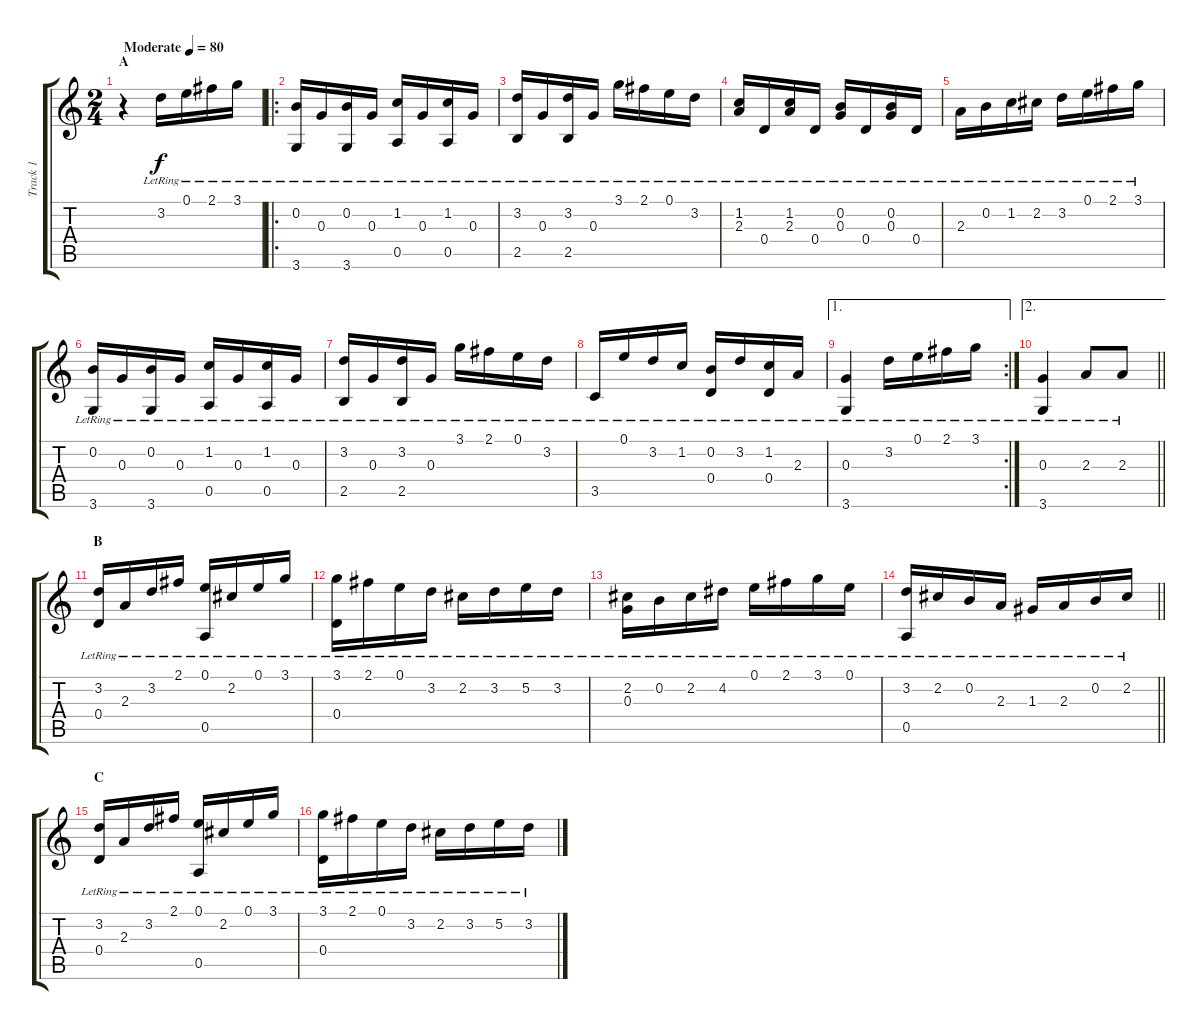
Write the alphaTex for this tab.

\track ("Track 1" "Track 1") {instrument acousticguitarnylon}
\staff {score tabs}
\tuning (E4 B3 G3 D3 A2 E2) {hide}
\ts (2 4)
\section ("" "A")
\tempo (80 "Moderate")
\clef g2
\ks c
r.4{dy f instrument acousticguitarnylon} 3.2{lr}.16 0.1{lr}.16 2.1{lr}.16 3.1{lr}.16 |
\ro
(0.2{lr} 3.6{lr}).16 0.3{lr}.16 (0.2{lr} 3.6{lr}).16 0.3{lr}.16 (1.2{lr} 0.5{lr}).16 0.3{lr}.16 (1.2{lr} 0.5{lr}).16 0.3{lr}.16 |
(3.2{lr} 2.5{lr}).16 0.3{lr}.16 (3.2{lr} 2.5{lr}).16 0.3{lr}.16 3.1{lr}.16 2.1{lr}.16 0.1{lr}.16 3.2{lr}.16 |
(1.2{lr} 2.3{lr}).16 0.4{lr}.16 (1.2{lr} 2.3{lr}).16 0.4{lr}.16 (0.2{lr} 0.3{lr}).16 0.4{lr}.16 (0.2{lr} 0.3{lr}).16 0.4{lr}.16 |
2.3{lr}.16 0.2{lr}.16 1.2{lr}.16 2.2{lr}.16 3.2{lr}.16 0.1{lr}.16 2.1{lr}.16 3.1{lr}.16 |
(0.2{lr} 3.6{lr}).16 0.3{lr}.16 (0.2{lr} 3.6{lr}).16 0.3{lr}.16 (1.2{lr} 0.5{lr}).16 0.3{lr}.16 (1.2{lr} 0.5{lr}).16 0.3{lr}.16 |
(3.2{lr} 2.5{lr}).16 0.3{lr}.16 (3.2{lr} 2.5{lr}).16 0.3{lr}.16 3.1{lr}.16 2.1{lr}.16 0.1{lr}.16 3.2{lr}.16 |
3.5{lr}.16 0.1{lr}.16 3.2{lr}.16 1.2{lr}.16 (0.2{lr} 0.4{lr}).16 3.2{lr}.16 (1.2{lr} 0.4{lr}).16 2.3{lr}.16 |
\ae 1
\rc 2
(0.3{lr} 3.6{lr}).4 3.2{lr}.16 0.1{lr}.16 2.1{lr}.16 3.1{lr}.16 |
\ae 2
\barLineRight lightlight
(0.3{lr} 3.6{lr}).4 2.3{lr}.8 2.3{lr}.8 |
\section ("" "B")
(3.2{lr} 0.4{lr}).16 2.3{lr}.16 3.2{lr}.16 2.1{lr}.16 (0.1{lr} 0.5{lr}).16 2.2{lr}.16 0.1{lr}.16 3.1{lr}.16 |
(3.1{lr} 0.4{lr}).16 2.1{lr}.16 0.1{lr}.16 3.2{lr}.16 2.2{lr}.16 3.2{lr}.16 5.2{lr}.16 3.2{lr}.16 |
(2.2{lr} 0.3{lr}).16 0.2{lr}.16 2.2{lr}.16 4.2{lr}.16 0.1{lr}.16 2.1{lr}.16 3.1{lr}.16 0.1{lr}.16 |
\barLineRight lightlight
(3.2{lr} 0.5{lr}).16 2.2{lr}.16 0.2{lr}.16 2.3{lr}.16 1.3{lr}.16 2.3{lr}.16 0.2{lr}.16 2.2{lr}.16 |
\section ("" "C")
(3.2{lr} 0.4{lr}).16 2.3{lr}.16 3.2{lr}.16 2.1{lr}.16 (0.1{lr} 0.5{lr}).16 2.2{lr}.16 0.1{lr}.16 3.1{lr}.16 |
(3.1{lr} 0.4{lr}).16 2.1{lr}.16 0.1{lr}.16 3.2{lr}.16 2.2{lr}.16 3.2{lr}.16 5.2{lr}.16 3.2{lr}.16
